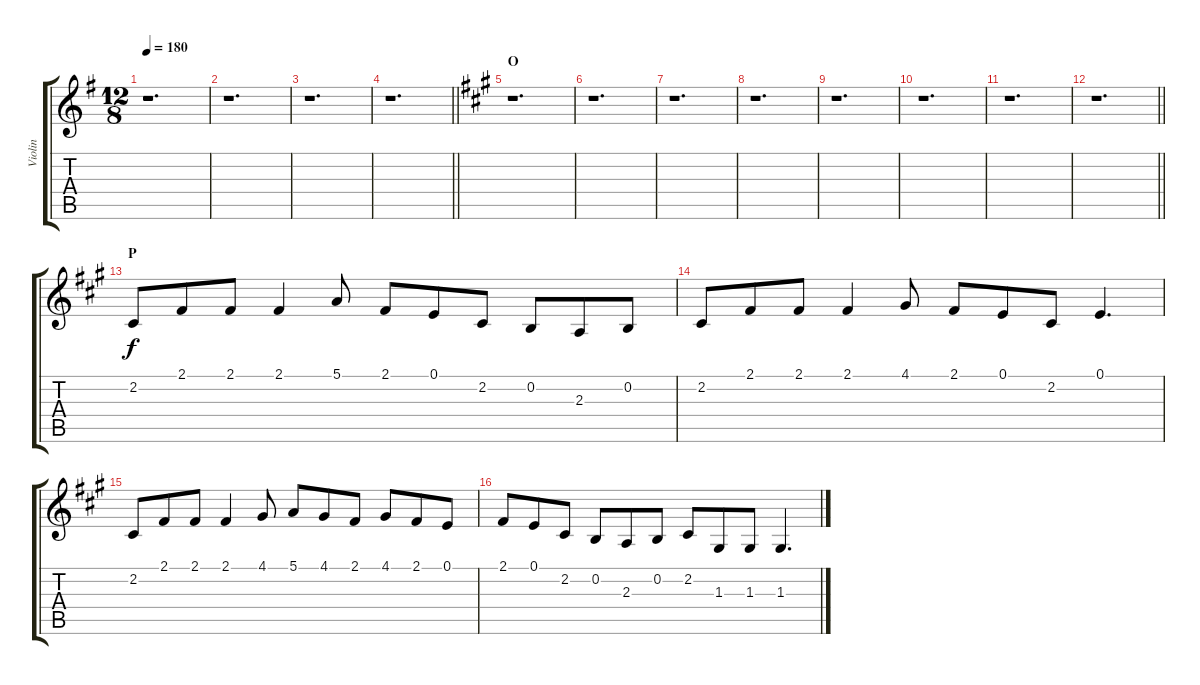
\track ("Violin" "Violin") {instrument violin}
\staff {score tabs}
\tuning (E4 B3 G3 D3 A2 E2) {hide}
\ts (12 8)
\tempo 180
\clef g2
\ks g
r.1{d dy f} |
r.1{d} |
r.1{d} |
\barLineRight lightlight
r.1{d} |
\section ("" "O")
\ks a
r.1{d} |
r.1{d} |
r.1{d} |
r.1{d} |
r.1{d} |
r.1{d} |
r.1{d} |
\barLineRight lightlight
r.1{d} |
\section ("" "P")
2.2.8 2.1.8 2.1.8 2.1.4 5.1.8 2.1.8 0.1.8 2.2.8 0.2.8 2.3.8 0.2.8 |
2.2.8 2.1.8 2.1.8 2.1.4 4.1.8 2.1.8 0.1.8 2.2.8 0.1.4{d} |
2.2.8 2.1.8 2.1.8 2.1.4 4.1.8 5.1.8 4.1.8 2.1.8 4.1.8 2.1.8 0.1.8 |
2.1.8 0.1.8 2.2.8 0.2.8 2.3.8 0.2.8 2.2.8 1.3.8 1.3.8 1.3.4{d}
